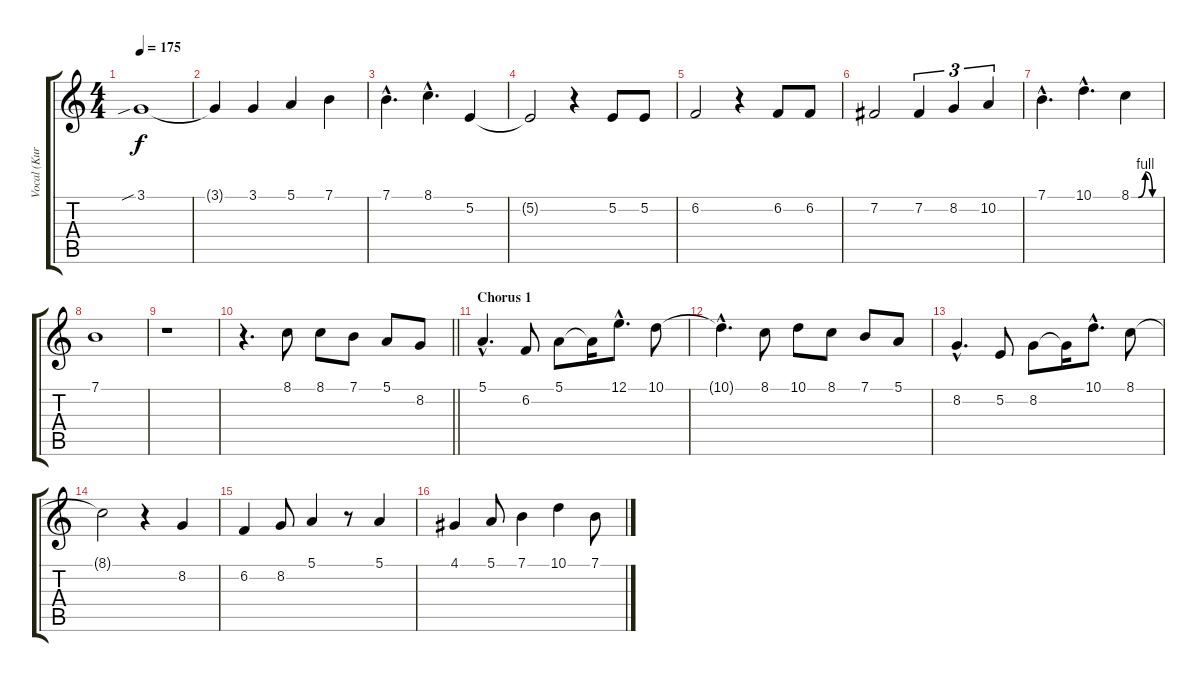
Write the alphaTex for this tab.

\track ("Vocal (Kuroneko)" "Vocal (Kur") {instrument viola}
\staff {score tabs}
\tuning (E4 B3 G3 D3 A2 E2) {hide}
\ts (4 4)
\tempo 175
\clef g2
\ks c
3.1{sib}.1{dy f} |
3.1{t}.4 3.1.4 5.1.4 7.1.4 |
7.1{hac}.4{d} 8.1{hac}.4{d} 5.2.4 |
5.2{t}.2 r.4 5.2.8 5.2.8 |
6.2.2 r.4 6.2.8 6.2.8 |
7.2.2 7.2.4{tu (3 2)} 8.2.4{tu (3 2)} 10.2.4{tu (3 2)} |
7.1{hac}.4{d} 10.1{hac}.4{d} 8.1{be (custom 0 0 15 0 30 4 45 0 60 0)}.4 |
7.1.1 |
r.1 |
\barLineRight lightlight
r.4{d} 8.1.8 8.1.8 7.1.8 5.1.8 8.2.8 |
\section ("" "Chorus 1")
5.1{hac}.4{d} 6.2.8 5.1.8 5.1{t}.16 12.1{hac}.8{d} 10.1.8 |
10.1{hac t}.4{d} 8.1.8 10.1.8 8.1.8 7.1.8 5.1.8 |
8.2{hac}.4{d} 5.2.8 8.2.8 8.2{t}.16 10.1{hac}.8{d} 8.1.8 |
8.1{t}.2 r.4 8.2.4 |
6.2.4 8.2.8 5.1.4 r.8 5.1.4 |
4.1.4 5.1.8 7.1.4 10.1.4 7.1.8
